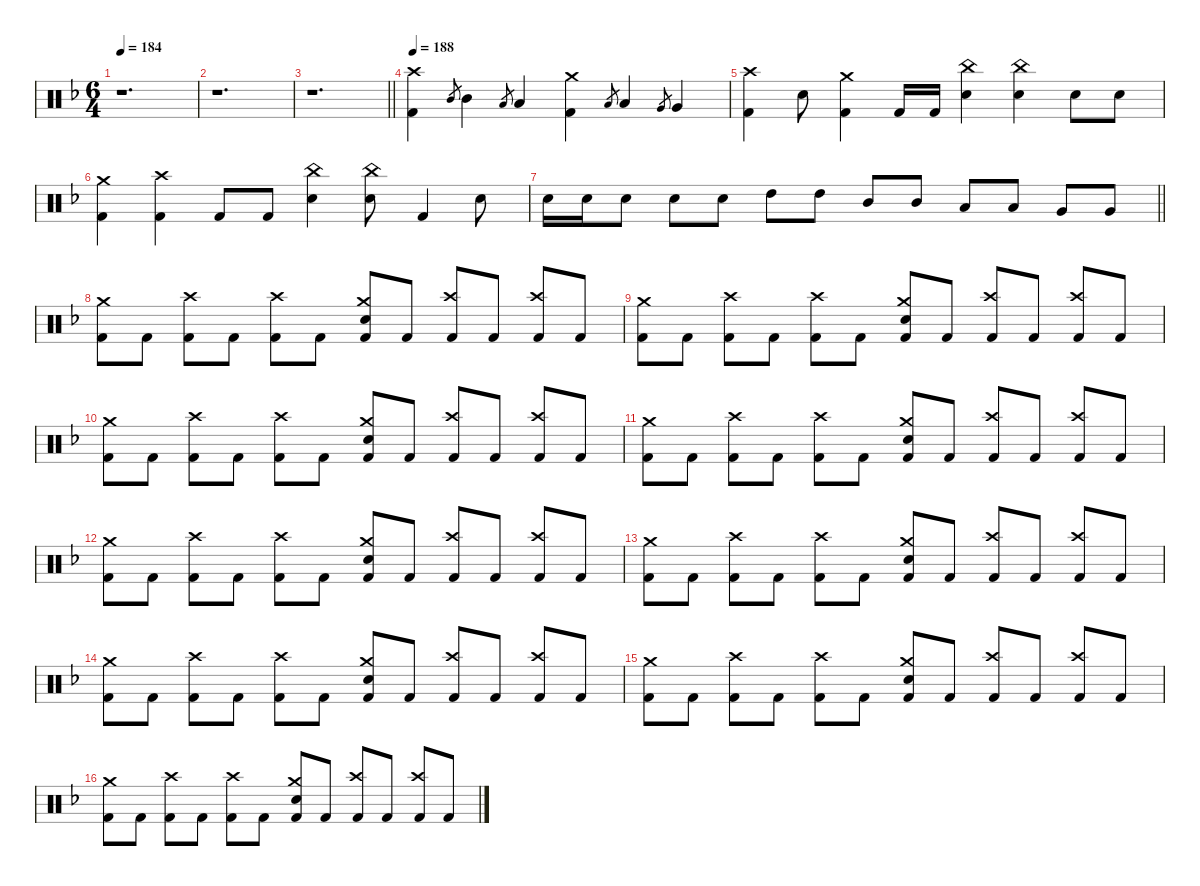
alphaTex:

\defaultSystemsLayout 4
\hideDynamics
\bracketExtendMode nobrackets
\singleTrackTrackNamePolicy hidden
\multiTrackTrackNamePolicy hidden
\firstSystemTrackNameMode fullname
\firstSystemTrackNameOrientation horizontal
\otherSystemsTrackNameOrientation horizontal
\track ("Martin Lopez" "drm.") {defaultSystemsLayout 4 instrument percussion}
\staff {score}
\articulation defaults
\ts (6 4)
\tempo 184
\clef neutral
\ks dminor
r.1{d dy f beam Down} |
r.1{d beam Down} |
\barLineRight lightlight
r.1{d beam Down} |
\tempo 188
("Crash high (hit)"{acc forcenatural} "Kick (hit) 2"{acc forcenatural}).4{beam Down} "Mid Tom (hit)"{acc forcenatural}.8{gr dy mf beam Up} "Mid Tom (hit)"{acc forcenatural}.4{dy f beam Down} "Low Tom (hit)"{acc forcenatural}.8{gr dy mf beam Up} "Low Tom (hit)"{acc forcenatural}.4{dy f beam Up} ("Crash medium (hit)"{acc forcenatural} "Kick (hit) 2"{acc forcenatural}).4{beam Down} "Low Tom (hit)"{acc forcenatural}.8{gr dy mf beam Up} "Low Tom (hit)"{acc forcenatural}.4{dy f beam Up} "Very Low Tom (hit)"{acc forcenatural}.8{gr dy mf beam Up} "Very Low Tom (hit)"{acc forcenatural}.4{dy f beam Up} |
("Crash high (hit)"{acc forcenatural} "Kick (hit) 2"{acc forcenatural}).4{beam Down} "Snare (hit) 2"{acc forcenatural}.8{beam Down} ("Crash medium (hit)"{acc forcenatural} "Kick (hit) 2"{acc forcenatural}).4{beam Down} "Kick (hit) 2"{acc forcenatural}.16{beam Up} "Kick (hit) 2"{acc forcenatural}.16{beam Up} ("China (hit)"{acc forcenatural} "Snare (hit) 2"{acc forcenatural}).4{beam Down} ("China (hit)"{acc forcenatural} "Snare (hit) 2"{acc forcenatural}).4{beam Down} "Snare (hit) 2"{acc forcenatural}.8{beam Down} "Snare (hit) 2"{acc forcenatural}.8{beam Down} |
("Crash medium (hit)"{acc forcenatural} "Kick (hit) 2"{acc forcenatural}).4{beam Down} ("Crash high (hit)"{acc forcenatural} "Kick (hit) 2"{acc forcenatural}).4{beam Down} "Kick (hit) 2"{acc forcenatural}.8{beam Up} "Kick (hit) 2"{acc forcenatural}.8{beam Up} ("China (hit)"{acc forcenatural} "Snare (hit) 2"{acc forcenatural}).4{beam Down} ("China (hit)"{acc forcenatural} "Snare (hit) 2"{acc forcenatural}).8{beam Down} "Kick (hit) 2"{acc forcenatural}.4{beam Up} "Snare (hit) 2"{acc forcenatural}.8{beam Down} |
\barLineRight lightlight "Snare (hit) 2"{acc forcenatural}.16{beam Down} "Snare (hit) 2"{acc forcenatural}.16{beam Down} "Snare (hit) 2"{acc forcenatural}.8{beam Down} "Snare (hit) 2"{acc forcenatural}.8{beam Down} "Snare (hit) 2"{acc forcenatural}.8{beam Down} "High Tom (hit)"{acc forcenatural}.8{beam Down} "High Tom (hit)"{acc forcenatural}.8{beam Down} "Mid Tom (hit)"{acc forcenatural}.8{beam Up} "Mid Tom (hit)"{acc forcenatural}.8{beam Up} "Low Tom (hit)"{acc forcenatural}.8{beam Up} "Low Tom (hit)"{acc forcenatural}.8{beam Up} "Very Low Tom (hit)"{acc forcenatural}.8{beam Up} "Very Low Tom (hit)"{acc forcenatural}.8{beam Up}
|
("Crash medium (hit)"{acc forcenatural} "Kick (hit) 2"{acc forcenatural}).8{beam Down} "Kick (hit) 2"{acc forcenatural}.8{beam Down} ("Crash high (hit)"{acc forcenatural} "Kick (hit) 2"{acc forcenatural}).8{beam Down} "Kick (hit) 2"{acc forcenatural}.8{beam Down} ("Crash high (hit)"{acc forcenatural} "Kick (hit) 2"{acc forcenatural}).8{beam Down} "Kick (hit) 2"{acc forcenatural}.8{beam Down} ("Crash medium (hit)"{acc forcenatural} "Snare (hit) 2"{acc forcenatural} "Kick (hit) 2"{acc forcenatural}).8{beam Up} "Kick (hit) 2"{acc forcenatural}.8{beam Up} ("Crash high (hit)"{acc forcenatural} "Kick (hit) 2"{acc forcenatural}).8{beam Up} "Kick (hit) 2"{acc forcenatural}.8{beam Up} ("Crash high (hit)"{acc forcenatural} "Kick (hit) 2"{acc forcenatural}).8{beam Up} "Kick (hit) 2"{acc forcenatural}.8{beam Up} |
("Crash medium (hit)"{acc forcenatural} "Kick (hit) 2"{acc forcenatural}).8{beam Down} "Kick (hit) 2"{acc forcenatural}.8{beam Down} ("Crash high (hit)"{acc forcenatural} "Kick (hit) 2"{acc forcenatural}).8{beam Down} "Kick (hit) 2"{acc forcenatural}.8{beam Down} ("Crash high (hit)"{acc forcenatural} "Kick (hit) 2"{acc forcenatural}).8{beam Down} "Kick (hit) 2"{acc forcenatural}.8{beam Down} ("Crash medium (hit)"{acc forcenatural} "Snare (hit) 2"{acc forcenatural} "Kick (hit) 2"{acc forcenatural}).8{beam Up} "Kick (hit) 2"{acc forcenatural}.8{beam Up} ("Crash high (hit)"{acc forcenatural} "Kick (hit) 2"{acc forcenatural}).8{beam Up} "Kick (hit) 2"{acc forcenatural}.8{beam Up} ("Crash high (hit)"{acc forcenatural} "Kick (hit) 2"{acc forcenatural}).8{beam Up} "Kick (hit) 2"{acc forcenatural}.8{beam Up} |
("Crash medium (hit)"{acc forcenatural} "Kick (hit) 2"{acc forcenatural}).8{beam Down} "Kick (hit) 2"{acc forcenatural}.8{beam Down} ("Crash high (hit)"{acc forcenatural} "Kick (hit) 2"{acc forcenatural}).8{beam Down} "Kick (hit) 2"{acc forcenatural}.8{beam Down} ("Crash high (hit)"{acc forcenatural} "Kick (hit) 2"{acc forcenatural}).8{beam Down} "Kick (hit) 2"{acc forcenatural}.8{beam Down} ("Crash medium (hit)"{acc forcenatural} "Snare (hit) 2"{acc forcenatural} "Kick (hit) 2"{acc forcenatural}).8{beam Up} "Kick (hit) 2"{acc forcenatural}.8{beam Up} ("Crash high (hit)"{acc forcenatural} "Kick (hit) 2"{acc forcenatural}).8{beam Up} "Kick (hit) 2"{acc forcenatural}.8{beam Up} ("Crash high (hit)"{acc forcenatural} "Kick (hit) 2"{acc forcenatural}).8{beam Up} "Kick (hit) 2"{acc forcenatural}.8{beam Up} |
("Crash medium (hit)"{acc forcenatural} "Kick (hit) 2"{acc forcenatural}).8{beam Down} "Kick (hit) 2"{acc forcenatural}.8{beam Down} ("Crash high (hit)"{acc forcenatural} "Kick (hit) 2"{acc forcenatural}).8{beam Down} "Kick (hit) 2"{acc forcenatural}.8{beam Down} ("Crash high (hit)"{acc forcenatural} "Kick (hit) 2"{acc forcenatural}).8{beam Down} "Kick (hit) 2"{acc forcenatural}.8{beam Down} ("Crash medium (hit)"{acc forcenatural} "Snare (hit) 2"{acc forcenatural} "Kick (hit) 2"{acc forcenatural}).8{beam Up} "Kick (hit) 2"{acc forcenatural}.8{beam Up} ("Crash high (hit)"{acc forcenatural} "Kick (hit) 2"{acc forcenatural}).8{beam Up} "Kick (hit) 2"{acc forcenatural}.8{beam Up} ("Crash high (hit)"{acc forcenatural} "Kick (hit) 2"{acc forcenatural}).8{beam Up} "Kick (hit) 2"{acc forcenatural}.8{beam Up} |
("Crash medium (hit)"{acc forcenatural} "Kick (hit) 2"{acc forcenatural}).8{beam Down} "Kick (hit) 2"{acc forcenatural}.8{beam Down} ("Crash high (hit)"{acc forcenatural} "Kick (hit) 2"{acc forcenatural}).8{beam Down} "Kick (hit) 2"{acc forcenatural}.8{beam Down} ("Crash high (hit)"{acc forcenatural} "Kick (hit) 2"{acc forcenatural}).8{beam Down} "Kick (hit) 2"{acc forcenatural}.8{beam Down} ("Crash medium (hit)"{acc forcenatural} "Snare (hit) 2"{acc forcenatural} "Kick (hit) 2"{acc forcenatural}).8{beam Up} "Kick (hit) 2"{acc forcenatural}.8{beam Up} ("Crash high (hit)"{acc forcenatural} "Kick (hit) 2"{acc forcenatural}).8{beam Up} "Kick (hit) 2"{acc forcenatural}.8{beam Up} ("Crash high (hit)"{acc forcenatural} "Kick (hit) 2"{acc forcenatural}).8{beam Up} "Kick (hit) 2"{acc forcenatural}.8{beam Up} |
("Crash medium (hit)"{acc forcenatural} "Kick (hit) 2"{acc forcenatural}).8{beam Down} "Kick (hit) 2"{acc forcenatural}.8{beam Down} ("Crash high (hit)"{acc forcenatural} "Kick (hit) 2"{acc forcenatural}).8{beam Down} "Kick (hit) 2"{acc forcenatural}.8{beam Down} ("Crash high (hit)"{acc forcenatural} "Kick (hit) 2"{acc forcenatural}).8{beam Down} "Kick (hit) 2"{acc forcenatural}.8{beam Down} ("Crash medium (hit)"{acc forcenatural} "Snare (hit) 2"{acc forcenatural} "Kick (hit) 2"{acc forcenatural}).8{beam Up} "Kick (hit) 2"{acc forcenatural}.8{beam Up} ("Crash high (hit)"{acc forcenatural} "Kick (hit) 2"{acc forcenatural}).8{beam Up} "Kick (hit) 2"{acc forcenatural}.8{beam Up} ("Crash high (hit)"{acc forcenatural} "Kick (hit) 2"{acc forcenatural}).8{beam Up} "Kick (hit) 2"{acc forcenatural}.8{beam Up} |
("Crash medium (hit)"{acc forcenatural} "Kick (hit) 2"{acc forcenatural}).8{beam Down} "Kick (hit) 2"{acc forcenatural}.8{beam Down} ("Crash high (hit)"{acc forcenatural} "Kick (hit) 2"{acc forcenatural}).8{beam Down} "Kick (hit) 2"{acc forcenatural}.8{beam Down} ("Crash high (hit)"{acc forcenatural} "Kick (hit) 2"{acc forcenatural}).8{beam Down} "Kick (hit) 2"{acc forcenatural}.8{beam Down} ("Crash medium (hit)"{acc forcenatural} "Snare (hit) 2"{acc forcenatural} "Kick (hit) 2"{acc forcenatural}).8{beam Up} "Kick (hit) 2"{acc forcenatural}.8{beam Up} ("Crash high (hit)"{acc forcenatural} "Kick (hit) 2"{acc forcenatural}).8{beam Up} "Kick (hit) 2"{acc forcenatural}.8{beam Up} ("Crash high (hit)"{acc forcenatural} "Kick (hit) 2"{acc forcenatural}).8{beam Up} "Kick (hit) 2"{acc forcenatural}.8{beam Up} |
("Crash medium (hit)"{acc forcenatural} "Kick (hit) 2"{acc forcenatural}).8{beam Down} "Kick (hit) 2"{acc forcenatural}.8{beam Down} ("Crash high (hit)"{acc forcenatural} "Kick (hit) 2"{acc forcenatural}).8{beam Down} "Kick (hit) 2"{acc forcenatural}.8{beam Down} ("Crash high (hit)"{acc forcenatural} "Kick (hit) 2"{acc forcenatural}).8{beam Down} "Kick (hit) 2"{acc forcenatural}.8{beam Down} ("Crash medium (hit)"{acc forcenatural} "Snare (hit) 2"{acc forcenatural} "Kick (hit) 2"{acc forcenatural}).8{beam Up} "Kick (hit) 2"{acc forcenatural}.8{beam Up} ("Crash high (hit)"{acc forcenatural} "Kick (hit) 2"{acc forcenatural}).8{beam Up} "Kick (hit) 2"{acc forcenatural}.8{beam Up} ("Crash high (hit)"{acc forcenatural} "Kick (hit) 2"{acc forcenatural}).8{beam Up} "Kick (hit) 2"{acc forcenatural}.8{beam Up} |
("Crash medium (hit)"{acc forcenatural} "Kick (hit) 2"{acc forcenatural}).8{beam Down} "Kick (hit) 2"{acc forcenatural}.8{beam Down} ("Crash high (hit)"{acc forcenatural} "Kick (hit) 2"{acc forcenatural}).8{beam Down} "Kick (hit) 2"{acc forcenatural}.8{beam Down} ("Crash high (hit)"{acc forcenatural} "Kick (hit) 2"{acc forcenatural}).8{beam Down} "Kick (hit) 2"{acc forcenatural}.8{beam Down} ("Crash medium (hit)"{acc forcenatural} "Snare (hit) 2"{acc forcenatural} "Kick (hit) 2"{acc forcenatural}).8{beam Up} "Kick (hit) 2"{acc forcenatural}.8{beam Up} ("Crash high (hit)"{acc forcenatural} "Kick (hit) 2"{acc forcenatural}).8{beam Up} "Kick (hit) 2"{acc forcenatural}.8{beam Up} ("Crash high (hit)"{acc forcenatural} "Kick (hit) 2"{acc forcenatural}).8{beam Up} "Kick (hit) 2"{acc forcenatural}.8{beam Up}
